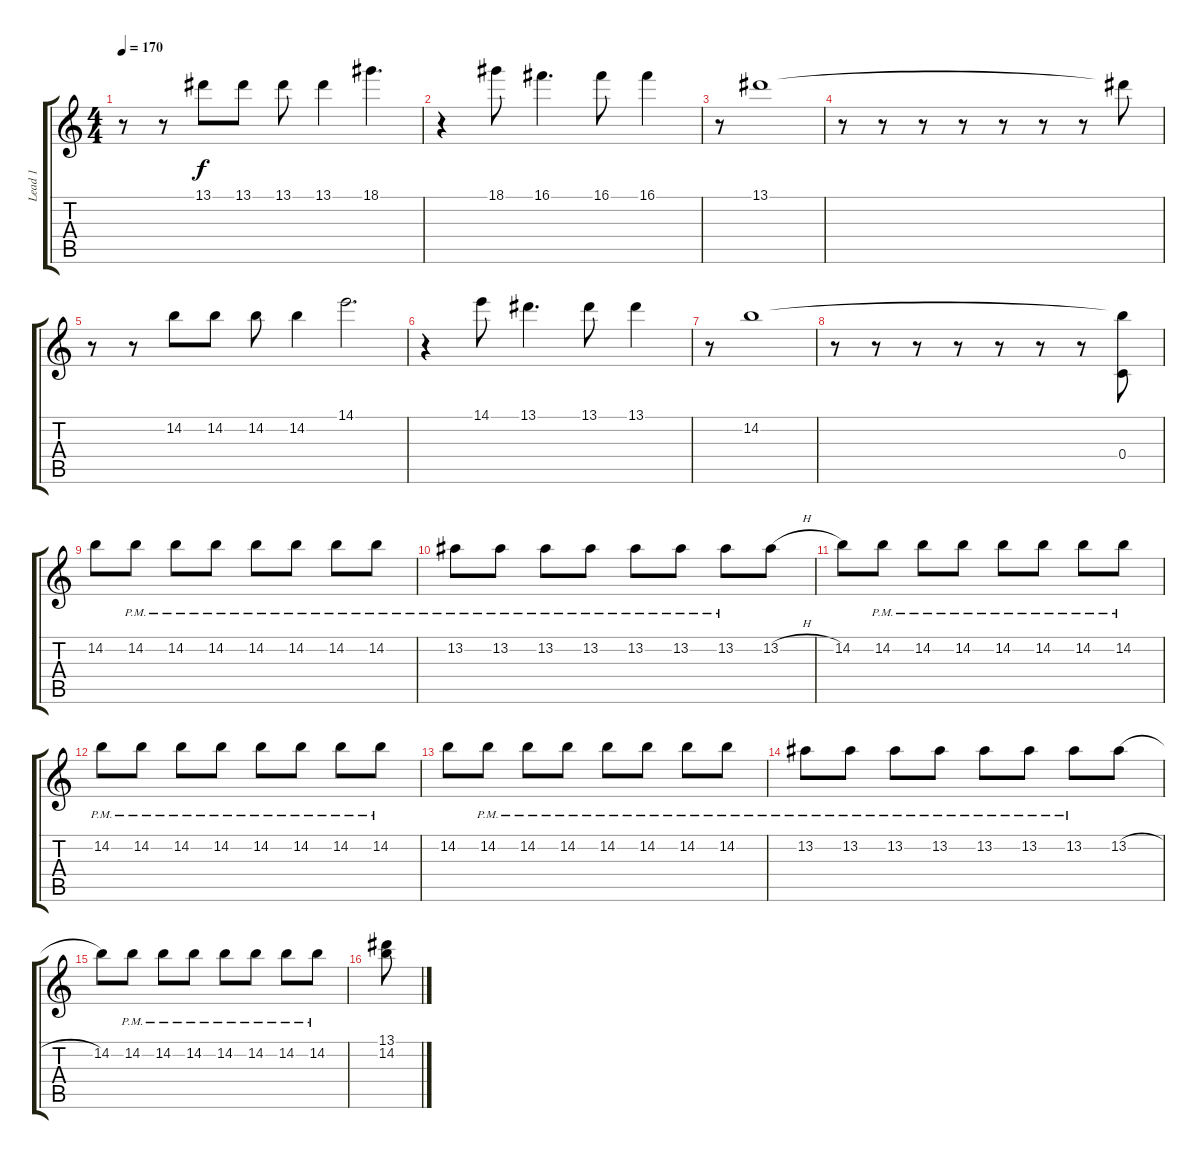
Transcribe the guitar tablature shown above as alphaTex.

\track ("Lead 1" "Lead 1") {instrument distortionguitar}
\staff {score tabs}
\tuning (D4 A3 F3 C3 G2 D2) {hide}
\ts (4 4)
\tempo 170
\clef g2
\ks c
r.8{dy f} r.8 13.1.8 13.1.8 13.1.8 13.1.4 18.1.4{d} |
r.4 18.1.8 16.1.4{d} 16.1.8 16.1.4 |
r.8 13.1.1 |
r.8 r.8 r.8 r.8 r.8 r.8 r.8 13.1{t}.8 |
r.8 r.8 14.2.8 14.2.8 14.2.8 14.2.4 14.1.2{d} |
r.4 14.1.8 13.1.4{d} 13.1.8 13.1.4 |
r.8 14.2.1 |
r.8 r.8 r.8 r.8 r.8 r.8 r.8 (14.2{t} 0.4).8 |
14.2.8{balance 8} 14.2{pm}.8 14.2{pm}.8 14.2{pm}.8 14.2{pm}.8 14.2{pm}.8 14.2{pm}.8 14.2{pm}.8 |
13.2{pm}.8 13.2{pm}.8 13.2{pm}.8 13.2{pm}.8 13.2{pm}.8 13.2{pm}.8 13.2{pm}.8 13.2{h}.8 |
14.2.8 14.2{pm}.8 14.2{pm}.8 14.2{pm}.8 14.2{pm}.8 14.2{pm}.8 14.2{pm}.8 14.2{pm}.8 |
14.2{pm}.8 14.2{pm}.8 14.2{pm}.8 14.2{pm}.8 14.2{pm}.8 14.2{pm}.8 14.2{pm}.8 14.2{pm}.8 |
14.2.8 14.2{pm}.8 14.2{pm}.8 14.2{pm}.8 14.2{pm}.8 14.2{pm}.8 14.2{pm}.8 14.2{pm}.8 |
13.2{pm}.8 13.2{pm}.8 13.2{pm}.8 13.2{pm}.8 13.2{pm}.8 13.2{pm}.8 13.2{pm}.8 13.2{h}.8 |
14.2.8 14.2{pm}.8 14.2{pm}.8 14.2{pm}.8 14.2{pm}.8 14.2{pm}.8 14.2{pm}.8 14.2{pm}.8 |
(13.1 14.2).8
